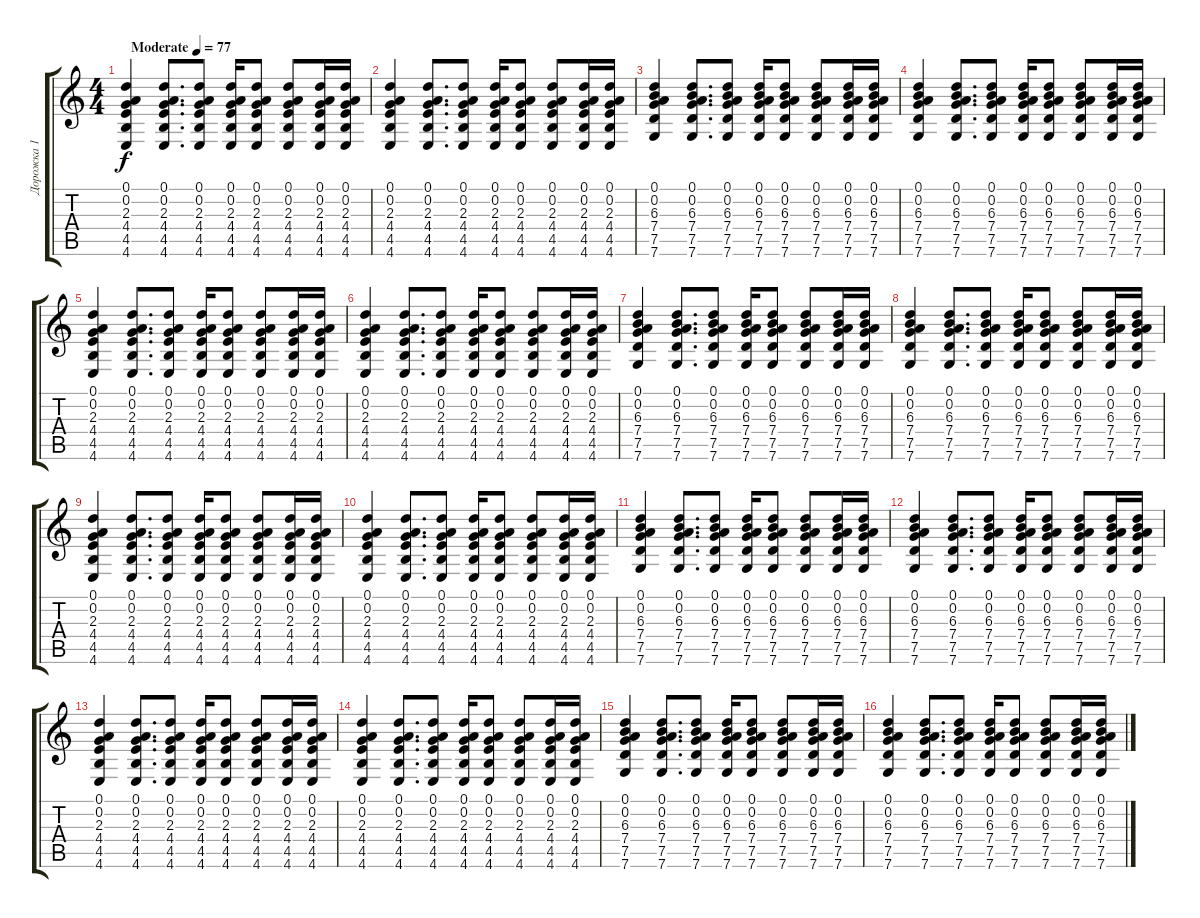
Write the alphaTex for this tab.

\track ("Дорожка 1" "Дорожка 1") {instrument acousticguitarsteel}
\staff {score tabs}
\tuning (D4 A3 F3 C3 G2 C2) {hide}
\ts (4 4)
\tempo (77 "Moderate")
\clef g2
\ks c
(0.1 0.2 2.3 4.4 4.5 4.6).4{dy f instrument acousticguitarsteel} (0.1 0.2 2.3 4.4 4.5 4.6).8{d} (0.1 0.2 2.3 4.4 4.5 4.6).8 (0.1 0.2 2.3 4.4 4.5 4.6).16 (0.1 0.2 2.3 4.4 4.5 4.6).8 (0.1 0.2 2.3 4.4 4.5 4.6).8 (0.1 0.2 2.3 4.4 4.5 4.6).16 (0.1 0.2 2.3 4.4 4.5 4.6).16 |
(0.1 0.2 2.3 4.4 4.5 4.6).4 (0.1 0.2 2.3 4.4 4.5 4.6).8{d} (0.1 0.2 2.3 4.4 4.5 4.6).8 (0.1 0.2 2.3 4.4 4.5 4.6).16 (0.1 0.2 2.3 4.4 4.5 4.6).8 (0.1 0.2 2.3 4.4 4.5 4.6).8 (0.1 0.2 2.3 4.4 4.5 4.6).16 (0.1 0.2 2.3 4.4 4.5 4.6).16 |
(0.1 0.2 6.3 7.4 7.5 7.6).4 (0.1 0.2 6.3 7.4 7.5 7.6).8{d} (0.1 0.2 6.3 7.4 7.5 7.6).8 (0.1 0.2 6.3 7.4 7.5 7.6).16 (0.1 0.2 6.3 7.4 7.5 7.6).8 (0.1 0.2 6.3 7.4 7.5 7.6).8 (0.1 0.2 6.3 7.4 7.5 7.6).16 (0.1 0.2 6.3 7.4 7.5 7.6).16 |
(0.1 0.2 6.3 7.4 7.5 7.6).4 (0.1 0.2 6.3 7.4 7.5 7.6).8{d} (0.1 0.2 6.3 7.4 7.5 7.6).8 (0.1 0.2 6.3 7.4 7.5 7.6).16 (0.1 0.2 6.3 7.4 7.5 7.6).8 (0.1 0.2 6.3 7.4 7.5 7.6).8 (0.1 0.2 6.3 7.4 7.5 7.6).16 (0.1 0.2 6.3 7.4 7.5 7.6).16 |
(0.1 0.2 2.3 4.4 4.5 4.6).4 (0.1 0.2 2.3 4.4 4.5 4.6).8{d} (0.1 0.2 2.3 4.4 4.5 4.6).8 (0.1 0.2 2.3 4.4 4.5 4.6).16 (0.1 0.2 2.3 4.4 4.5 4.6).8 (0.1 0.2 2.3 4.4 4.5 4.6).8 (0.1 0.2 2.3 4.4 4.5 4.6).16 (0.1 0.2 2.3 4.4 4.5 4.6).16 |
(0.1 0.2 2.3 4.4 4.5 4.6).4 (0.1 0.2 2.3 4.4 4.5 4.6).8{d} (0.1 0.2 2.3 4.4 4.5 4.6).8 (0.1 0.2 2.3 4.4 4.5 4.6).16 (0.1 0.2 2.3 4.4 4.5 4.6).8 (0.1 0.2 2.3 4.4 4.5 4.6).8 (0.1 0.2 2.3 4.4 4.5 4.6).16 (0.1 0.2 2.3 4.4 4.5 4.6).16 |
(0.1 0.2 6.3 7.4 7.5 7.6).4 (0.1 0.2 6.3 7.4 7.5 7.6).8{d} (0.1 0.2 6.3 7.4 7.5 7.6).8 (0.1 0.2 6.3 7.4 7.5 7.6).16 (0.1 0.2 6.3 7.4 7.5 7.6).8 (0.1 0.2 6.3 7.4 7.5 7.6).8 (0.1 0.2 6.3 7.4 7.5 7.6).16 (0.1 0.2 6.3 7.4 7.5 7.6).16 |
(0.1 0.2 6.3 7.4 7.5 7.6).4 (0.1 0.2 6.3 7.4 7.5 7.6).8{d} (0.1 0.2 6.3 7.4 7.5 7.6).8 (0.1 0.2 6.3 7.4 7.5 7.6).16 (0.1 0.2 6.3 7.4 7.5 7.6).8 (0.1 0.2 6.3 7.4 7.5 7.6).8 (0.1 0.2 6.3 7.4 7.5 7.6).16 (0.1 0.2 6.3 7.4 7.5 7.6).16 |
(0.1 0.2 2.3 4.4 4.5 4.6).4 (0.1 0.2 2.3 4.4 4.5 4.6).8{d} (0.1 0.2 2.3 4.4 4.5 4.6).8 (0.1 0.2 2.3 4.4 4.5 4.6).16 (0.1 0.2 2.3 4.4 4.5 4.6).8 (0.1 0.2 2.3 4.4 4.5 4.6).8 (0.1 0.2 2.3 4.4 4.5 4.6).16 (0.1 0.2 2.3 4.4 4.5 4.6).16 |
(0.1 0.2 2.3 4.4 4.5 4.6).4 (0.1 0.2 2.3 4.4 4.5 4.6).8{d} (0.1 0.2 2.3 4.4 4.5 4.6).8 (0.1 0.2 2.3 4.4 4.5 4.6).16 (0.1 0.2 2.3 4.4 4.5 4.6).8 (0.1 0.2 2.3 4.4 4.5 4.6).8 (0.1 0.2 2.3 4.4 4.5 4.6).16 (0.1 0.2 2.3 4.4 4.5 4.6).16 |
(0.1 0.2 6.3 7.4 7.5 7.6).4 (0.1 0.2 6.3 7.4 7.5 7.6).8{d} (0.1 0.2 6.3 7.4 7.5 7.6).8 (0.1 0.2 6.3 7.4 7.5 7.6).16 (0.1 0.2 6.3 7.4 7.5 7.6).8 (0.1 0.2 6.3 7.4 7.5 7.6).8 (0.1 0.2 6.3 7.4 7.5 7.6).16 (0.1 0.2 6.3 7.4 7.5 7.6).16 |
(0.1 0.2 6.3 7.4 7.5 7.6).4 (0.1 0.2 6.3 7.4 7.5 7.6).8{d} (0.1 0.2 6.3 7.4 7.5 7.6).8 (0.1 0.2 6.3 7.4 7.5 7.6).16 (0.1 0.2 6.3 7.4 7.5 7.6).8 (0.1 0.2 6.3 7.4 7.5 7.6).8 (0.1 0.2 6.3 7.4 7.5 7.6).16 (0.1 0.2 6.3 7.4 7.5 7.6).16 |
(0.1 0.2 2.3 4.4 4.5 4.6).4 (0.1 0.2 2.3 4.4 4.5 4.6).8{d} (0.1 0.2 2.3 4.4 4.5 4.6).8 (0.1 0.2 2.3 4.4 4.5 4.6).16 (0.1 0.2 2.3 4.4 4.5 4.6).8 (0.1 0.2 2.3 4.4 4.5 4.6).8 (0.1 0.2 2.3 4.4 4.5 4.6).16 (0.1 0.2 2.3 4.4 4.5 4.6).16 |
(0.1 0.2 2.3 4.4 4.5 4.6).4 (0.1 0.2 2.3 4.4 4.5 4.6).8{d} (0.1 0.2 2.3 4.4 4.5 4.6).8 (0.1 0.2 2.3 4.4 4.5 4.6).16 (0.1 0.2 2.3 4.4 4.5 4.6).8 (0.1 0.2 2.3 4.4 4.5 4.6).8 (0.1 0.2 2.3 4.4 4.5 4.6).16 (0.1 0.2 2.3 4.4 4.5 4.6).16 |
(0.1 0.2 6.3 7.4 7.5 7.6).4 (0.1 0.2 6.3 7.4 7.5 7.6).8{d} (0.1 0.2 6.3 7.4 7.5 7.6).8 (0.1 0.2 6.3 7.4 7.5 7.6).16 (0.1 0.2 6.3 7.4 7.5 7.6).8 (0.1 0.2 6.3 7.4 7.5 7.6).8 (0.1 0.2 6.3 7.4 7.5 7.6).16 (0.1 0.2 6.3 7.4 7.5 7.6).16 |
(0.1 0.2 6.3 7.4 7.5 7.6).4 (0.1 0.2 6.3 7.4 7.5 7.6).8{d} (0.1 0.2 6.3 7.4 7.5 7.6).8 (0.1 0.2 6.3 7.4 7.5 7.6).16 (0.1 0.2 6.3 7.4 7.5 7.6).8 (0.1 0.2 6.3 7.4 7.5 7.6).8 (0.1 0.2 6.3 7.4 7.5 7.6).16 (0.1 0.2 6.3 7.4 7.5 7.6).16
